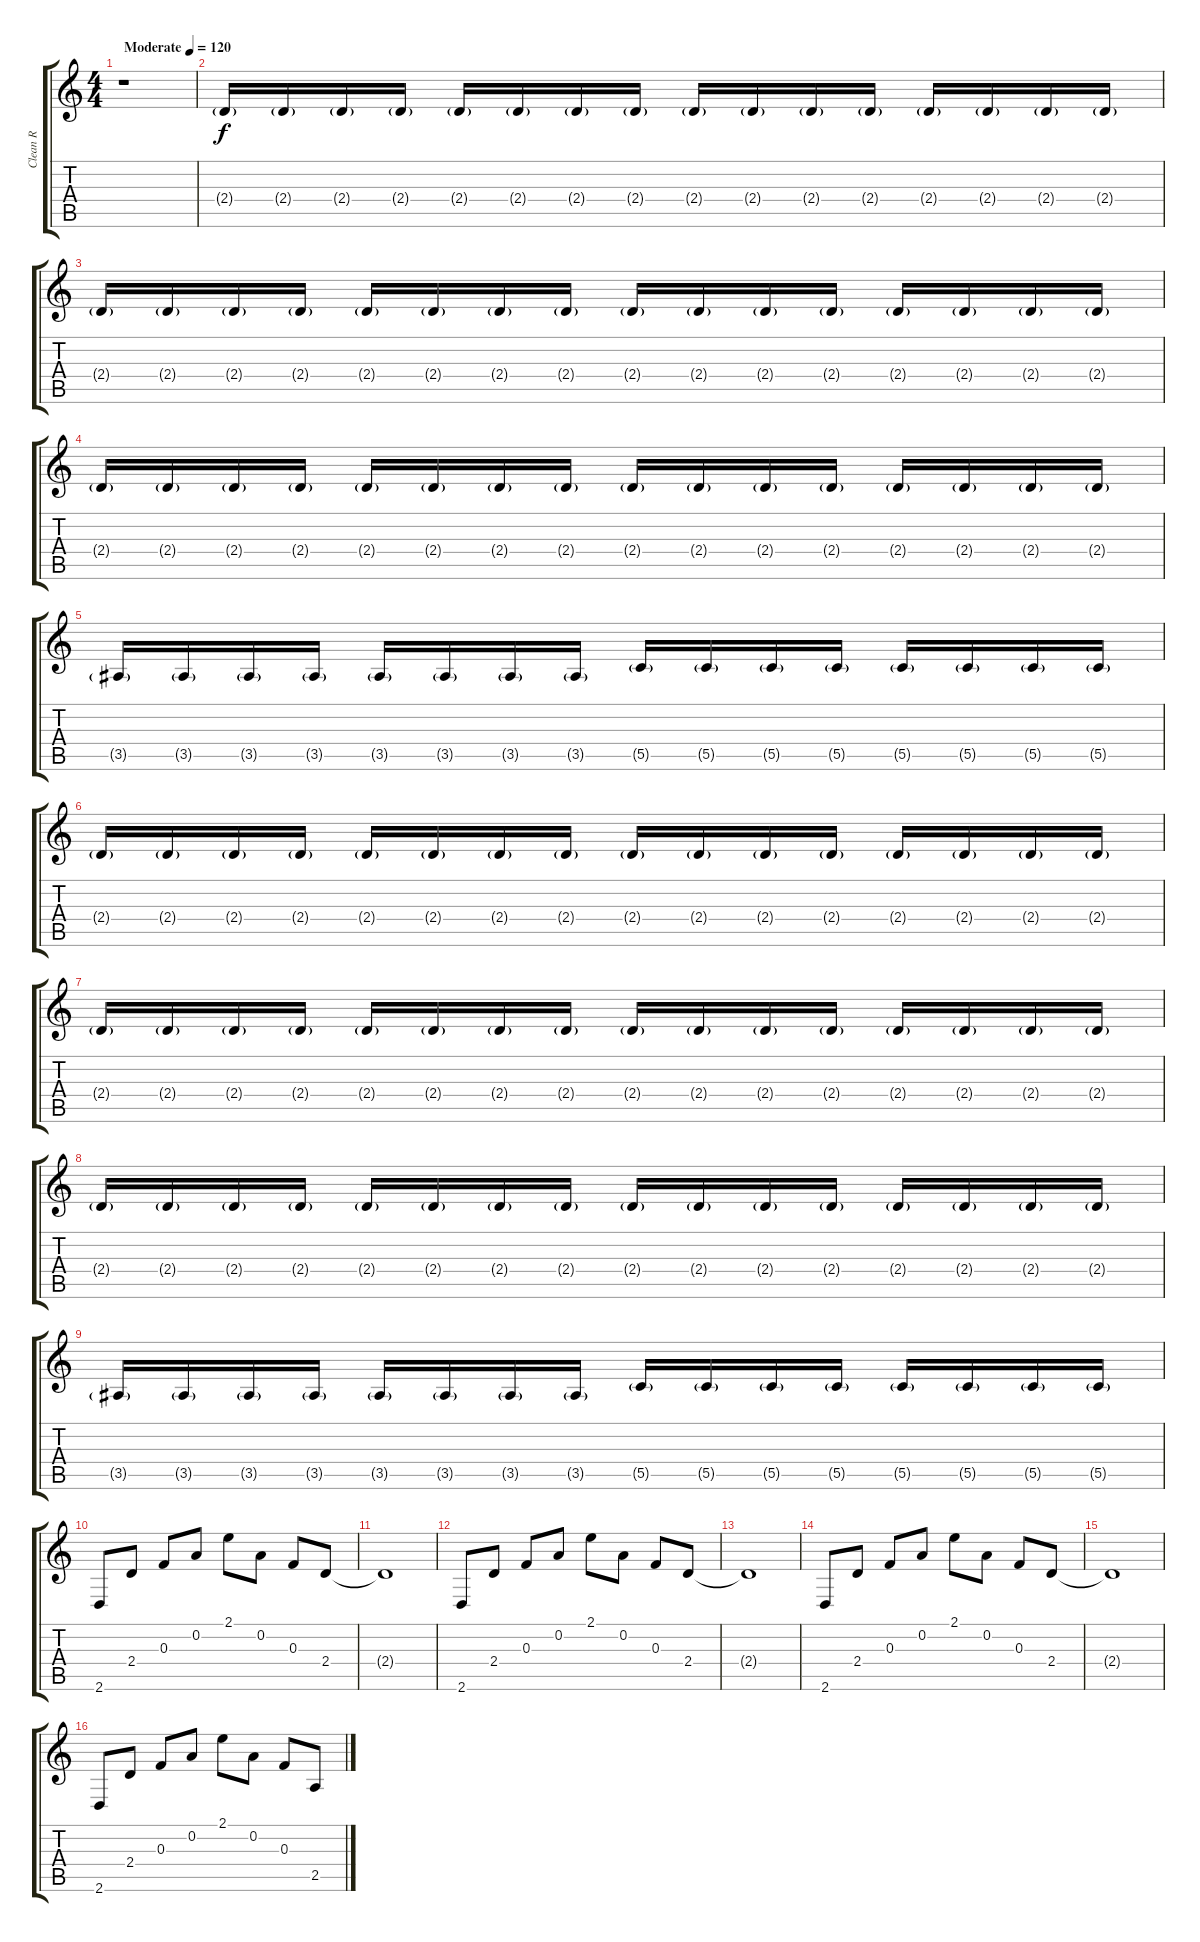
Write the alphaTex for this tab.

\track ("Clean R" "Clean R") {instrument acousticguitarsteel}
\staff {score tabs}
\tuning (D4 A3 F3 C3 G2 C2) {hide}
\ts (4 4)
\tempo (120 "Moderate")
\clef g2
\ks c
r.1{dy f instrument acousticguitarsteel} |
2.4{g}.16 2.4{g}.16 2.4{g}.16 2.4{g}.16 2.4{g}.16 2.4{g}.16 2.4{g}.16 2.4{g}.16 2.4{g}.16 2.4{g}.16 2.4{g}.16 2.4{g}.16 2.4{g}.16 2.4{g}.16 2.4{g}.16 2.4{g}.16 |
2.4{g}.16 2.4{g}.16 2.4{g}.16 2.4{g}.16 2.4{g}.16 2.4{g}.16 2.4{g}.16 2.4{g}.16 2.4{g}.16 2.4{g}.16 2.4{g}.16 2.4{g}.16 2.4{g}.16 2.4{g}.16 2.4{g}.16 2.4{g}.16 |
2.4{g}.16 2.4{g}.16 2.4{g}.16 2.4{g}.16 2.4{g}.16 2.4{g}.16 2.4{g}.16 2.4{g}.16 2.4{g}.16 2.4{g}.16 2.4{g}.16 2.4{g}.16 2.4{g}.16 2.4{g}.16 2.4{g}.16 2.4{g}.16 |
3.5{g}.16 3.5{g}.16 3.5{g}.16 3.5{g}.16 3.5{g}.16 3.5{g}.16 3.5{g}.16 3.5{g}.16 5.5{g}.16 5.5{g}.16 5.5{g}.16 5.5{g}.16 5.5{g}.16 5.5{g}.16 5.5{g}.16 5.5{g}.16 |
2.4{g}.16 2.4{g}.16 2.4{g}.16 2.4{g}.16 2.4{g}.16 2.4{g}.16 2.4{g}.16 2.4{g}.16 2.4{g}.16 2.4{g}.16 2.4{g}.16 2.4{g}.16 2.4{g}.16 2.4{g}.16 2.4{g}.16 2.4{g}.16 |
2.4{g}.16 2.4{g}.16 2.4{g}.16 2.4{g}.16 2.4{g}.16 2.4{g}.16 2.4{g}.16 2.4{g}.16 2.4{g}.16 2.4{g}.16 2.4{g}.16 2.4{g}.16 2.4{g}.16 2.4{g}.16 2.4{g}.16 2.4{g}.16 |
2.4{g}.16 2.4{g}.16 2.4{g}.16 2.4{g}.16 2.4{g}.16 2.4{g}.16 2.4{g}.16 2.4{g}.16 2.4{g}.16 2.4{g}.16 2.4{g}.16 2.4{g}.16 2.4{g}.16 2.4{g}.16 2.4{g}.16 2.4{g}.16 |
3.5{g}.16 3.5{g}.16 3.5{g}.16 3.5{g}.16 3.5{g}.16 3.5{g}.16 3.5{g}.16 3.5{g}.16 5.5{g}.16 5.5{g}.16 5.5{g}.16 5.5{g}.16 5.5{g}.16 5.5{g}.16 5.5{g}.16 5.5{g}.16 |
2.6.8 2.4.8 0.3.8 0.2.8 2.1.8 0.2.8 0.3.8 2.4.8 |
2.4{t}.1 |
2.6.8 2.4.8 0.3.8 0.2.8 2.1.8 0.2.8 0.3.8 2.4.8 |
2.4{t}.1 |
2.6.8 2.4.8 0.3.8 0.2.8 2.1.8 0.2.8 0.3.8 2.4.8 |
2.4{t}.1 |
2.6.8 2.4.8 0.3.8 0.2.8 2.1.8 0.2.8 0.3.8 2.5.8
